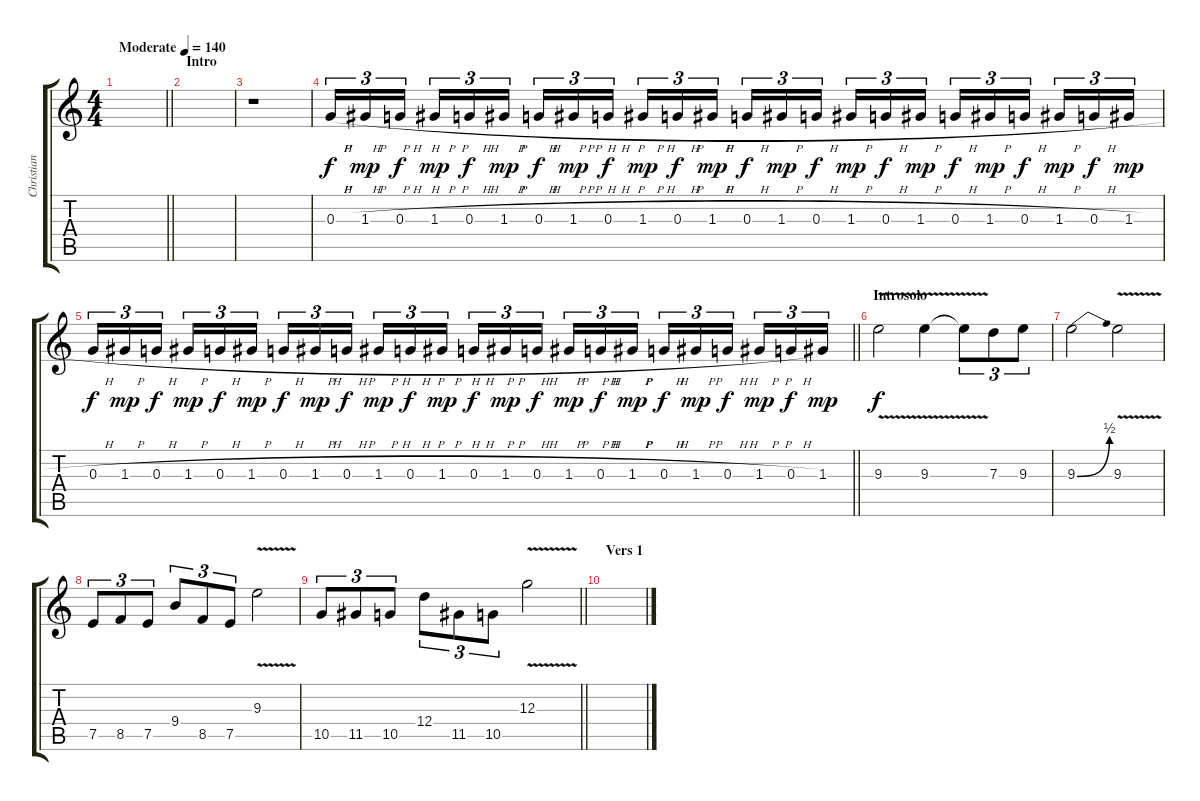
\track ("Christian Solo" "Christian ") {instrument distortionguitar}
\staff {score tabs}
\tuning (E4 B3 G3 D3 A2 E2) {hide}
\ts (4 4)
\tempo (140 "Moderate")
\clef g2
\barLineRight lightlight
\ks c
|
\section ("" "Intro")
|
r.1{volume 0} |
0.3{h}.16{tu (3 2) volume 16} 1.3{h}.16{tu (3 2) dy mp} 0.3{h}.16{tu (3 2) dy f beam splitsecondary} 1.3{h}.16{tu (3 2) dy mp} 0.3{h}.16{tu (3 2) dy f} 1.3{h}.16{tu (3 2) dy mp} 0.3{h}.16{tu (3 2) dy f} 1.3{h}.16{tu (3 2) dy mp} 0.3{h}.16{tu (3 2) dy f beam splitsecondary} 1.3{h}.16{tu (3 2) dy mp} 0.3{h}.16{tu (3 2) dy f} 1.3{h}.16{tu (3 2) dy mp} 0.3{h}.16{tu (3 2) dy f} 1.3{h}.16{tu (3 2) dy mp} 0.3{h}.16{tu (3 2) dy f beam splitsecondary} 1.3{h}.16{tu (3 2) dy mp} 0.3{h}.16{tu (3 2) dy f} 1.3{h}.16{tu (3 2) dy mp} 0.3{h}.16{tu (3 2) dy f} 1.3{h}.16{tu (3 2) dy mp} 0.3{h}.16{tu (3 2) dy f beam splitsecondary} 1.3{h}.16{tu (3 2) dy mp} 0.3{h}.16{tu (3 2) dy f} 1.3{h}.16{tu (3 2) dy mp} |
\barLineRight lightlight
0.3{h}.16{tu (3 2) dy f} 1.3{h}.16{tu (3 2) dy mp} 0.3{h}.16{tu (3 2) dy f beam splitsecondary} 1.3{h}.16{tu (3 2) dy mp} 0.3{h}.16{tu (3 2) dy f} 1.3{h}.16{tu (3 2) dy mp} 0.3{h}.16{tu (3 2) dy f} 1.3{h}.16{tu (3 2) dy mp} 0.3{h}.16{tu (3 2) dy f beam splitsecondary} 1.3{h}.16{tu (3 2) dy mp} 0.3{h}.16{tu (3 2) dy f} 1.3{h}.16{tu (3 2) dy mp} 0.3{h}.16{tu (3 2) dy f} 1.3{h}.16{tu (3 2) dy mp} 0.3{h}.16{tu (3 2) dy f beam splitsecondary} 1.3{h}.16{tu (3 2) dy mp} 0.3{h}.16{tu (3 2) dy f} 1.3{h}.16{tu (3 2) dy mp} 0.3{h}.16{tu (3 2) dy f} 1.3{h}.16{tu (3 2) dy mp} 0.3{h}.16{tu (3 2) dy f beam splitsecondary} 1.3{h}.16{tu (3 2) dy mp} 0.3{h}.16{tu (3 2) dy f} 1.3.16{tu (3 2) dy mp} |
\section ("" "Introsolo")
9.3{v}.2{dy f} 9.3{v}.4 9.3{t}.8{tu (3 2)} 7.3.8{tu (3 2)} 9.3.8{tu (3 2)} |
9.3{be (bend 0 0 60 2)}.2 9.3{v}.2 |
7.5.8{tu (3 2)} 8.5.8{tu (3 2)} 7.5.8{tu (3 2)} 9.4.8{tu (3 2)} 8.5.8{tu (3 2)} 7.5.8{tu (3 2)} 9.3{v}.2 |
\barLineRight lightlight
10.5.8{tu (3 2)} 11.5.8{tu (3 2)} 10.5.8{tu (3 2)} 12.4.8{tu (3 2)} 11.5.8{tu (3 2)} 10.5.8{tu (3 2)} 12.3{v}.2 |
\section ("" "Vers 1")
